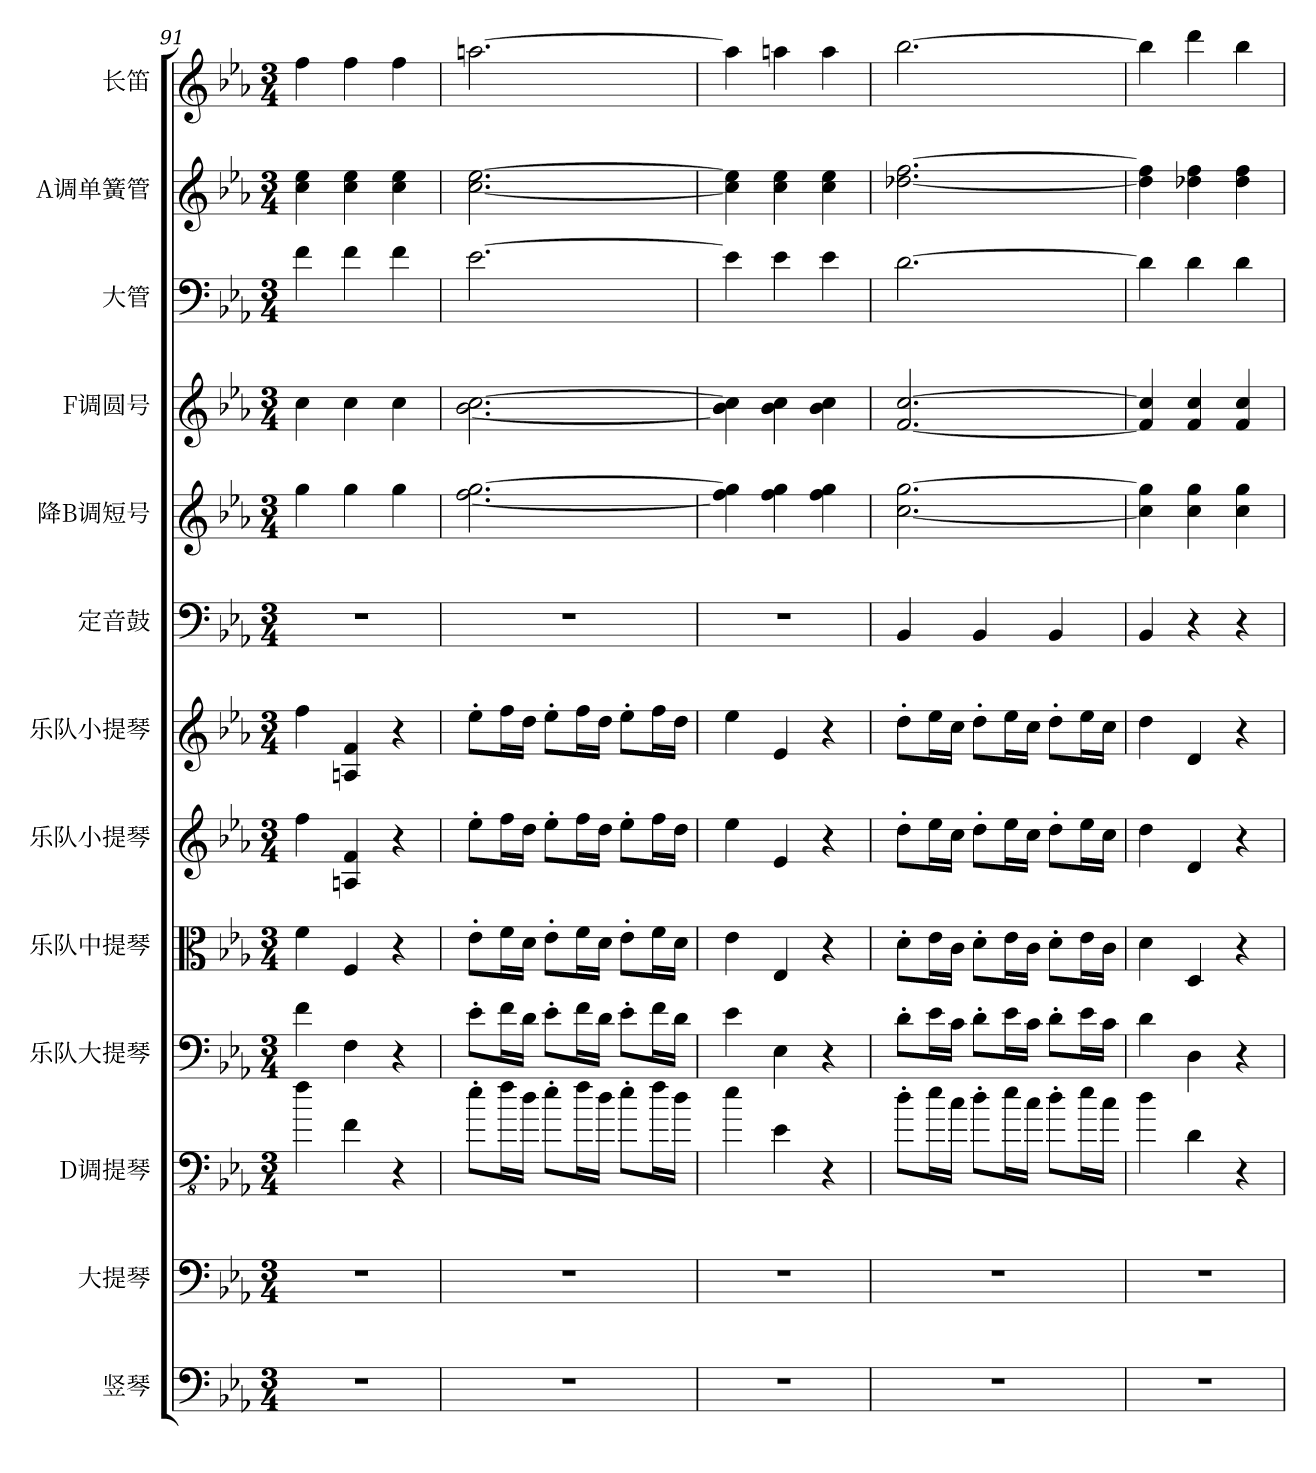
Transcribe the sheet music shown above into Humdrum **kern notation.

**kern	**kern	**kern	**kern	**kern	**kern	**kern	**kern	**kern	**kern	**kern	**kern	**kern
*part13	*part12	*part11	*part10	*part9	*part8	*part7	*part6	*part5	*part4	*part3	*part2	*part1
*staff13	*staff12	*staff11	*staff10	*staff9	*staff8	*staff7	*staff6	*staff5	*staff4	*staff3	*staff2	*staff1
*I"竖琴	*I"大提琴	*I"D调提琴	*I"乐队大提琴	*I"乐队中提琴	*I"乐队小提琴	*I"乐队小提琴	*I"定音鼓	*I"降B调短号	*I"F调圆号	*I"大管	*I"A调单簧管	*I"长笛
*clefF4	*clefF4	*clefFv4	*clefF4	*clefC3	*clefG2	*clefG2	*clefF4	*clefG2	*clefG2	*clefF4	*clefG2	*clefG2
*	*	*ITrd7c12	*	*	*	*	*	*ITrd1c2	*ITrd4c7	*	*ITrd2c3	*
*k[b-e-a-]	*k[b-e-a-]	*k[b-e-a-]	*k[b-e-a-]	*k[b-e-a-]	*k[b-e-a-]	*k[b-e-a-]	*k[b-e-a-]	*k[b-e-a-d-g-]	*k[b-e-a-d-]	*k[b-e-a-]	*k[]	*k[b-e-a-]
*M3/4	*M3/4	*M3/4	*M3/4	*M3/4	*M3/4	*M3/4	*M3/4	*M3/4	*M3/4	*M3/4	*M3/4	*M3/4
=91	=91	=91	=91	=91	=91	=91	=91	=91	=91	=91	=91	=91
2.r	2.r	4F\	4f\	4f\	4ff\	4ff\	2.r	4ff\	4f\	4f\	4a\ 4cc\	4ff\
.	.	4FF\	4F\	4F/	4An/ 4f/	4An/ 4f/	.	4ff\	4f\	4f\	4a\ 4cc\	4ff\
.	.	4r	4r	4r	4r	4r	.	4ff\	4f\	4f\	4a\ 4cc\	4ff\
!!LO:PB:g=z
=92	=92	=92	=92	=92	=92	=92	=92	=92	=92	=92	=92	=92
2.r	2.r	8E-'\L	8e-'\L	8e-'\L	8ee-'\L	8ee-'\L	2.r	[2.ee-\ [2.ff\	[2.e-\ [2.f\	[2.e-\	[2.a\ [2.cc\	[2.aan\
.	.	16F\L	16f\L	16f\L	16ff\L	16ff\L	.	.	.	.	.	.
.	.	16D\JJ	16d\JJ	16d\JJ	16dd\JJ	16dd\JJ	.	.	.	.	.	.
.	.	8E-'\L	8e-'\L	8e-'\L	8ee-'\L	8ee-'\L	.	.	.	.	.	.
.	.	16F\L	16f\L	16f\L	16ff\L	16ff\L	.	.	.	.	.	.
.	.	16D\JJ	16d\JJ	16d\JJ	16dd\JJ	16dd\JJ	.	.	.	.	.	.
.	.	8E-'\L	8e-'\L	8e-'\L	8ee-'\L	8ee-'\L	.	.	.	.	.	.
.	.	16F\L	16f\L	16f\L	16ff\L	16ff\L	.	.	.	.	.	.
.	.	16D\JJ	16d\JJ	16d\JJ	16dd\JJ	16dd\JJ	.	.	.	.	.	.
=93	=93	=93	=93	=93	=93	=93	=93	=93	=93	=93	=93	=93
2.r	2.r	4E-\	4e-\	4e-\	4ee-\	4ee-\	2.r	4ee-\] 4ff\]	4e-\] 4f\]	4e-\]	4a\] 4cc\]	4aa\]
.	.	4EE-\	4E-\	4E-/	4e-/	4e-/	.	4ee-\ 4ff\	4e-\ 4f\	4e-\	4a\ 4cc\	4aan\
.	.	4r	4r	4r	4r	4r	.	4ee-\ 4ff\	4e-\ 4f\	4e-\	4a\ 4cc\	4aa\
=94	=94	=94	=94	=94	=94	=94	=94	=94	=94	=94	=94	=94
2.r	2.r	8D'\L	8d'\L	8d'\L	8dd'\L	8dd'\L	4BB-/	[2.b-\ [2.ff\	[2.B-/ [2.f/	[2.d\	[2.b-X\ [2.dd\	[2.bb-\
.	.	16E-\L	16e-\L	16e-\L	16ee-\L	16ee-\L	.	.	.	.	.	.
.	.	16C\JJ	16c\JJ	16c\JJ	16cc\JJ	16cc\JJ	.	.	.	.	.	.
.	.	8D'\L	8d'\L	8d'\L	8dd'\L	8dd'\L	4BB-/	.	.	.	.	.
.	.	16E-\L	16e-\L	16e-\L	16ee-\L	16ee-\L	.	.	.	.	.	.
.	.	16C\JJ	16c\JJ	16c\JJ	16cc\JJ	16cc\JJ	.	.	.	.	.	.
.	.	8D'\L	8d'\L	8d'\L	8dd'\L	8dd'\L	4BB-/	.	.	.	.	.
.	.	16E-\L	16e-\L	16e-\L	16ee-\L	16ee-\L	.	.	.	.	.	.
.	.	16C\JJ	16c\JJ	16c\JJ	16cc\JJ	16cc\JJ	.	.	.	.	.	.
=95	=95	=95	=95	=95	=95	=95	=95	=95	=95	=95	=95	=95
2.r	2.r	4D\	4d\	4d\	4dd\	4dd\	4BB-/	4b-\] 4ff\]	4B-/] 4f/]	4d\]	4b-\] 4dd\]	4bb-\]
.	.	4DD\	4D\	4D/	4d/	4d/	4r	4b-\ 4ff\	4B-/ 4f/	4d\	4b-X\ 4dd\	4ddd\
.	.	4r	4r	4r	4r	4r	4r	4b-\ 4ff\	4B-/ 4f/	4d\	4b-\ 4dd\	4bb-\
=	=	=	=	=	=	=	=	=	=	=	=	=
*-	*-	*-	*-	*-	*-	*-	*-	*-	*-	*-	*-	*-
